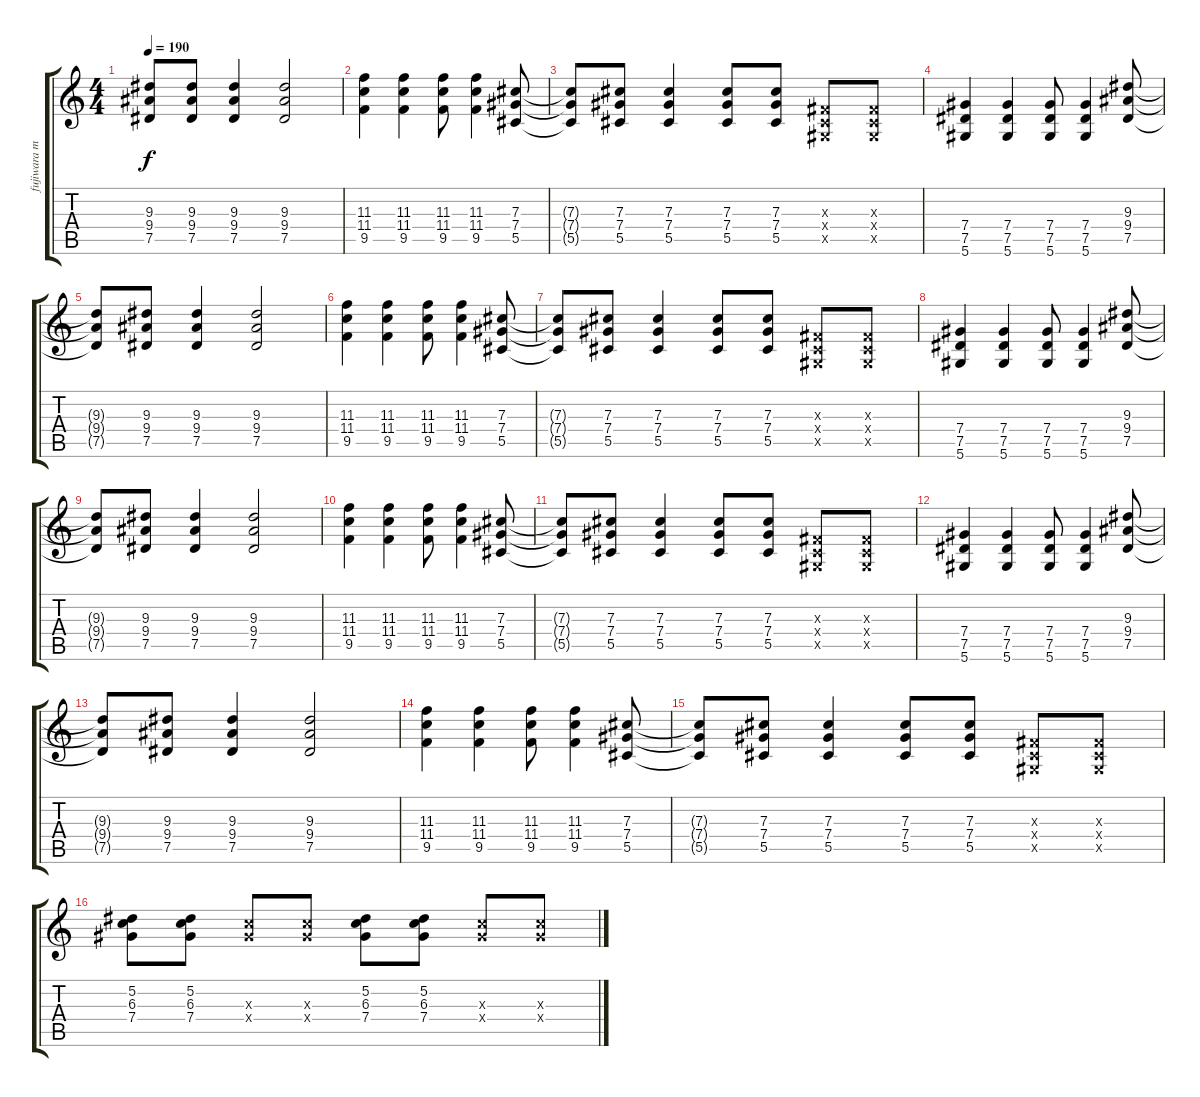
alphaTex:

\track ("fujiwara motoo" "fujiwara m") {instrument distortionguitar}
\staff {score tabs}
\tuning (Eb4 Bb3 Gb3 Db3 Ab2 Eb2) {hide}
\ts (4 4)
\tempo 190
\clef g2
\ks c
(9.3{t} 9.4{t} 7.5{t}).8{dy f} (9.3 9.4 7.5).8 (9.3 9.4 7.5).4 (9.3 9.4 7.5).2 |
(11.3 11.4 9.5).4 (11.3 11.4 9.5).4 (11.3 11.4 9.5).8 (11.3 11.4 9.5).4 (7.3 7.4 5.5).8 |
(7.3{t} 7.4{t} 5.5{t}).8 (7.3 7.4 5.5).8 (7.3 7.4 5.5).4 (7.3 7.4 5.5).8 (7.3 7.4 5.5).8 (0.3{x} 0.4{x} 0.5{x}).8 (0.3{x} 0.4{x} 0.5{x}).8 |
(7.4 7.5 5.6).4 (7.4 7.5 5.6).4 (7.4 7.5 5.6).8 (7.4 7.5 5.6).4 (9.3 9.4 7.5).8 |
(9.3{t} 9.4{t} 7.5{t}).8 (9.3 9.4 7.5).8 (9.3 9.4 7.5).4 (9.3 9.4 7.5).2 |
(11.3 11.4 9.5).4 (11.3 11.4 9.5).4 (11.3 11.4 9.5).8 (11.3 11.4 9.5).4 (7.3 7.4 5.5).8 |
(7.3{t} 7.4{t} 5.5{t}).8 (7.3 7.4 5.5).8 (7.3 7.4 5.5).4 (7.3 7.4 5.5).8 (7.3 7.4 5.5).8 (0.3{x} 0.4{x} 0.5{x}).8 (0.3{x} 0.4{x} 0.5{x}).8 |
(7.4 7.5 5.6).4 (7.4 7.5 5.6).4 (7.4 7.5 5.6).8 (7.4 7.5 5.6).4 (9.3 9.4 7.5).8 |
(9.3{t} 9.4{t} 7.5{t}).8 (9.3 9.4 7.5).8 (9.3 9.4 7.5).4 (9.3 9.4 7.5).2 |
(11.3 11.4 9.5).4 (11.3 11.4 9.5).4 (11.3 11.4 9.5).8 (11.3 11.4 9.5).4 (7.3 7.4 5.5).8 |
(7.3{t} 7.4{t} 5.5{t}).8 (7.3 7.4 5.5).8 (7.3 7.4 5.5).4 (7.3 7.4 5.5).8 (7.3 7.4 5.5).8 (0.3{x} 0.4{x} 0.5{x}).8 (0.3{x} 0.4{x} 0.5{x}).8 |
(7.4 7.5 5.6).4 (7.4 7.5 5.6).4 (7.4 7.5 5.6).8 (7.4 7.5 5.6).4 (9.3 9.4 7.5).8 |
(9.3{t} 9.4{t} 7.5{t}).8 (9.3 9.4 7.5).8 (9.3 9.4 7.5).4 (9.3 9.4 7.5).2 |
(11.3 11.4 9.5).4 (11.3 11.4 9.5).4 (11.3 11.4 9.5).8 (11.3 11.4 9.5).4 (7.3 7.4 5.5).8 |
(7.3{t} 7.4{t} 5.5{t}).8 (7.3 7.4 5.5).8 (7.3 7.4 5.5).4 (7.3 7.4 5.5).8 (7.3 7.4 5.5).8 (0.3{x} 0.4{x} 0.5{x}).8 (0.3{x} 0.4{x} 0.5{x}).8 |
(5.2 6.3 7.4).8 (5.2 6.3 7.4).8 (6.3{x} 7.4{x}).8 (6.3{x} 7.4{x}).8 (5.2 6.3 7.4).8 (5.2 6.3 7.4).8 (6.3{x} 7.4{x}).8 (6.3{x} 7.4{x}).8
